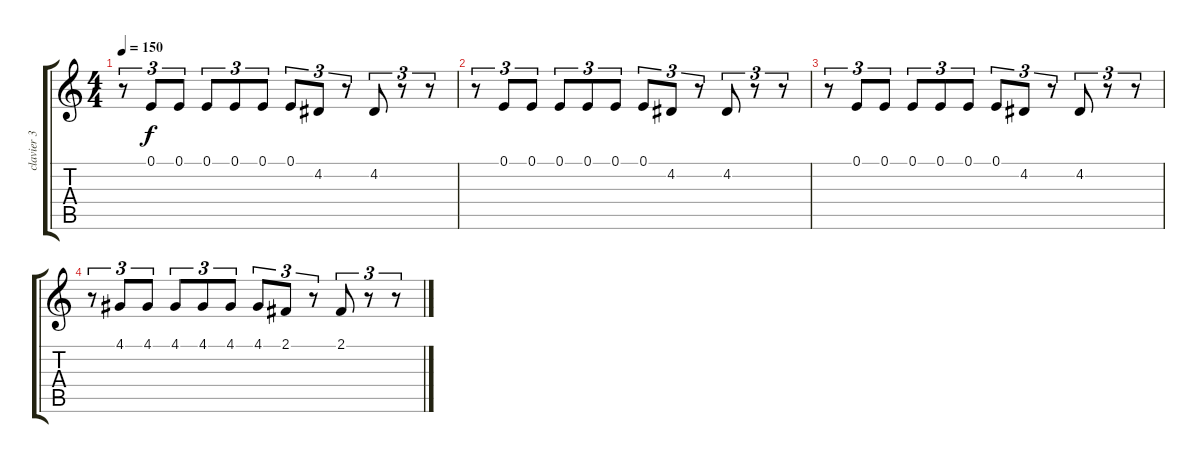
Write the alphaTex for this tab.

\track ("clavier 3" "clavier 3") {instrument synthbrass2}
\staff {score tabs}
\tuning (E4 B3 G3 D3 A2 E2) {hide}
\ts (4 4)
\tempo 150
\clef g2
\ks c
r.8{tu (3 2) dy f instrument synthbrass2} 0.1.8{tu (3 2)} 0.1.8{tu (3 2)} 0.1.8{tu (3 2)} 0.1.8{tu (3 2)} 0.1.8{tu (3 2)} 0.1.8{tu (3 2)} 4.2.8{tu (3 2)} r.8{tu (3 2)} 4.2.8{tu (3 2)} r.8{tu (3 2)} r.8{tu (3 2)} |
r.8{tu (3 2)} 0.1.8{tu (3 2)} 0.1.8{tu (3 2)} 0.1.8{tu (3 2)} 0.1.8{tu (3 2)} 0.1.8{tu (3 2)} 0.1.8{tu (3 2)} 4.2.8{tu (3 2)} r.8{tu (3 2)} 4.2.8{tu (3 2)} r.8{tu (3 2)} r.8{tu (3 2)} |
r.8{tu (3 2)} 0.1.8{tu (3 2)} 0.1.8{tu (3 2)} 0.1.8{tu (3 2)} 0.1.8{tu (3 2)} 0.1.8{tu (3 2)} 0.1.8{tu (3 2)} 4.2.8{tu (3 2)} r.8{tu (3 2)} 4.2.8{tu (3 2)} r.8{tu (3 2)} r.8{tu (3 2)} |
r.8{tu (3 2)} 4.1.8{tu (3 2)} 4.1.8{tu (3 2)} 4.1.8{tu (3 2)} 4.1.8{tu (3 2)} 4.1.8{tu (3 2)} 4.1.8{tu (3 2)} 2.1.8{tu (3 2)} r.8{tu (3 2)} 2.1.8{tu (3 2)} r.8{tu (3 2)} r.8{tu (3 2)}
